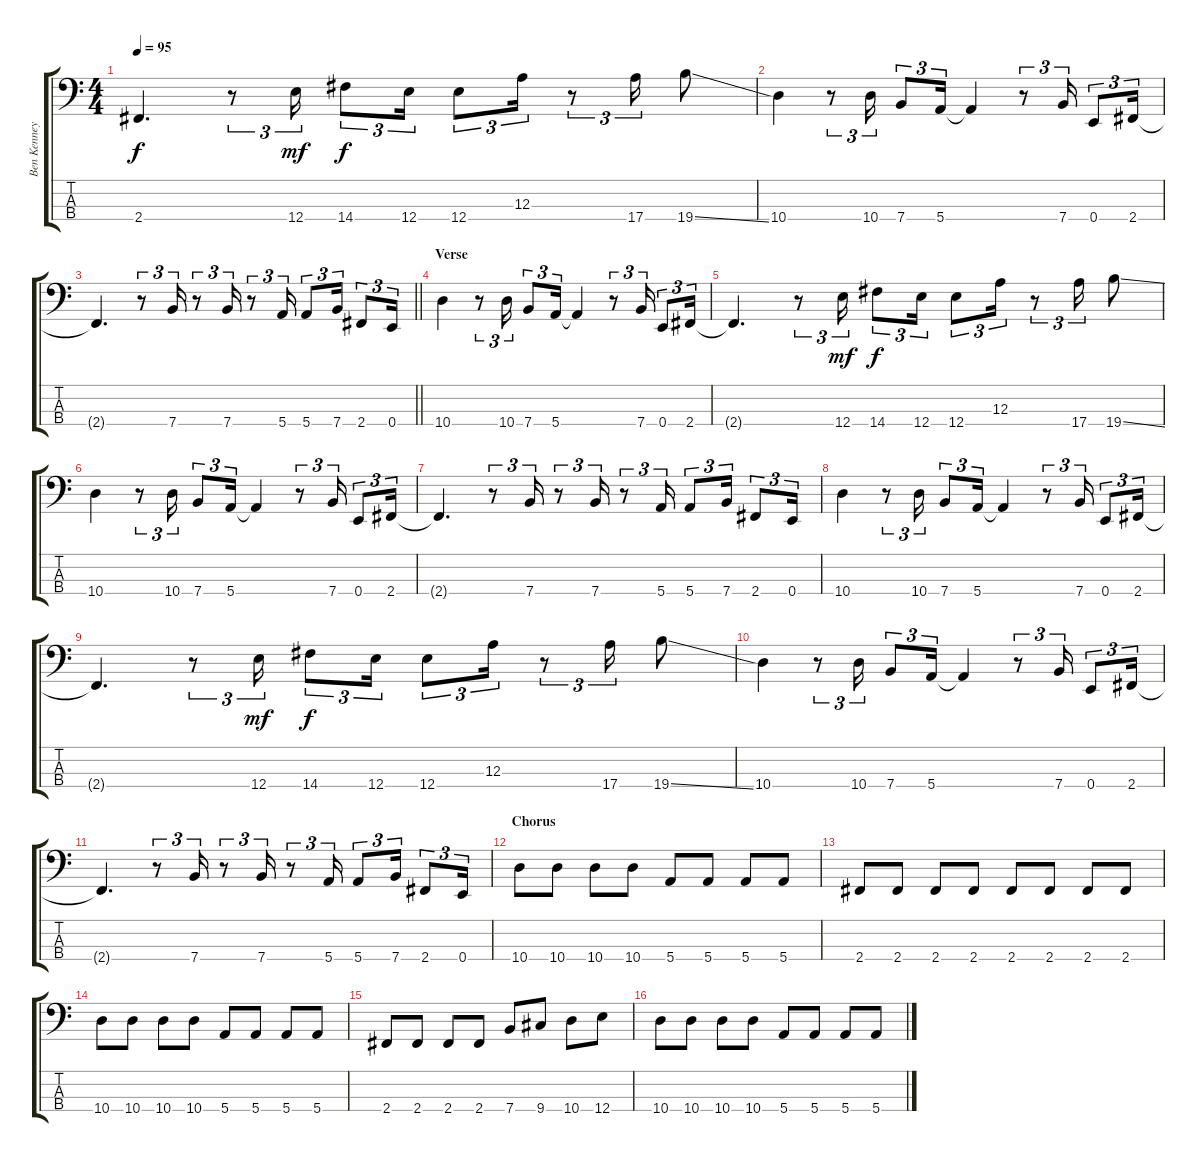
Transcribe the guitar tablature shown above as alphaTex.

\track ("Ben Kenney - Bass" "Ben Kenney") {instrument electricbassfinger}
\staff {score tabs}
\tuning (G2 D2 A1 E1) {hide}
\ts (4 4)
\tempo 95
\clef f4
\ks aminor
2.4{t}.4{d dy f} r.8{tu (3 2)} 12.4.16{tu (3 2) dy mf} 14.4.8{tu (3 2) dy f} 12.4.16{tu (3 2)} 12.4.8{tu (3 2)} 12.3.16{tu (3 2)} r.8{tu (3 2)} 17.4.16{tu (3 2)} 19.4{ss}.8 |
10.4.4 r.8{tu (3 2)} 10.4.16{tu (3 2)} 7.4.8{tu (3 2)} 5.4.16{tu (3 2)} 5.4{t}.4 r.8{tu (3 2)} 7.4.16{tu (3 2)} 0.4.8{tu (3 2)} 2.4.16{tu (3 2)} |
\barLineRight lightlight
2.4{t}.4{d} r.8{tu (3 2)} 7.4.16{tu (3 2)} r.8{tu (3 2)} 7.4.16{tu (3 2)} r.8{tu (3 2)} 5.4.16{tu (3 2)} 5.4.8{tu (3 2)} 7.4.16{tu (3 2)} 2.4.8{tu (3 2)} 0.4.16{tu (3 2)} |
\section ("" "Verse")
10.4.4 r.8{tu (3 2)} 10.4.16{tu (3 2)} 7.4.8{tu (3 2)} 5.4.16{tu (3 2)} 5.4{t}.4 r.8{tu (3 2)} 7.4.16{tu (3 2)} 0.4.8{tu (3 2)} 2.4.16{tu (3 2)} |
2.4{t}.4{d} r.8{tu (3 2)} 12.4.16{tu (3 2) dy mf} 14.4.8{tu (3 2) dy f} 12.4.16{tu (3 2)} 12.4.8{tu (3 2)} 12.3.16{tu (3 2)} r.8{tu (3 2)} 17.4.16{tu (3 2)} 19.4{ss}.8 |
10.4.4 r.8{tu (3 2)} 10.4.16{tu (3 2)} 7.4.8{tu (3 2)} 5.4.16{tu (3 2)} 5.4{t}.4 r.8{tu (3 2)} 7.4.16{tu (3 2)} 0.4.8{tu (3 2)} 2.4.16{tu (3 2)} |
2.4{t}.4{d} r.8{tu (3 2)} 7.4.16{tu (3 2)} r.8{tu (3 2)} 7.4.16{tu (3 2)} r.8{tu (3 2)} 5.4.16{tu (3 2)} 5.4.8{tu (3 2)} 7.4.16{tu (3 2)} 2.4.8{tu (3 2)} 0.4.16{tu (3 2)} |
10.4.4 r.8{tu (3 2)} 10.4.16{tu (3 2)} 7.4.8{tu (3 2)} 5.4.16{tu (3 2)} 5.4{t}.4 r.8{tu (3 2)} 7.4.16{tu (3 2)} 0.4.8{tu (3 2)} 2.4.16{tu (3 2)} |
2.4{t}.4{d} r.8{tu (3 2)} 12.4.16{tu (3 2) dy mf} 14.4.8{tu (3 2) dy f} 12.4.16{tu (3 2)} 12.4.8{tu (3 2)} 12.3.16{tu (3 2)} r.8{tu (3 2)} 17.4.16{tu (3 2)} 19.4{ss}.8 |
10.4.4 r.8{tu (3 2)} 10.4.16{tu (3 2)} 7.4.8{tu (3 2)} 5.4.16{tu (3 2)} 5.4{t}.4 r.8{tu (3 2)} 7.4.16{tu (3 2)} 0.4.8{tu (3 2)} 2.4.16{tu (3 2)} |
2.4{t}.4{d} r.8{tu (3 2)} 7.4.16{tu (3 2)} r.8{tu (3 2)} 7.4.16{tu (3 2)} r.8{tu (3 2)} 5.4.16{tu (3 2)} 5.4.8{tu (3 2)} 7.4.16{tu (3 2)} 2.4.8{tu (3 2)} 0.4.16{tu (3 2)} |
\section ("" "Chorus")
10.4.8 10.4.8 10.4.8 10.4.8 5.4.8 5.4.8 5.4.8 5.4.8 |
2.4.8 2.4.8 2.4.8 2.4.8 2.4.8 2.4.8 2.4.8 2.4.8 |
10.4.8 10.4.8 10.4.8 10.4.8 5.4.8 5.4.8 5.4.8 5.4.8 |
2.4.8 2.4.8 2.4.8 2.4.8 7.4.8 9.4.8 10.4.8 12.4.8 |
10.4.8 10.4.8 10.4.8 10.4.8 5.4.8 5.4.8 5.4.8 5.4.8
